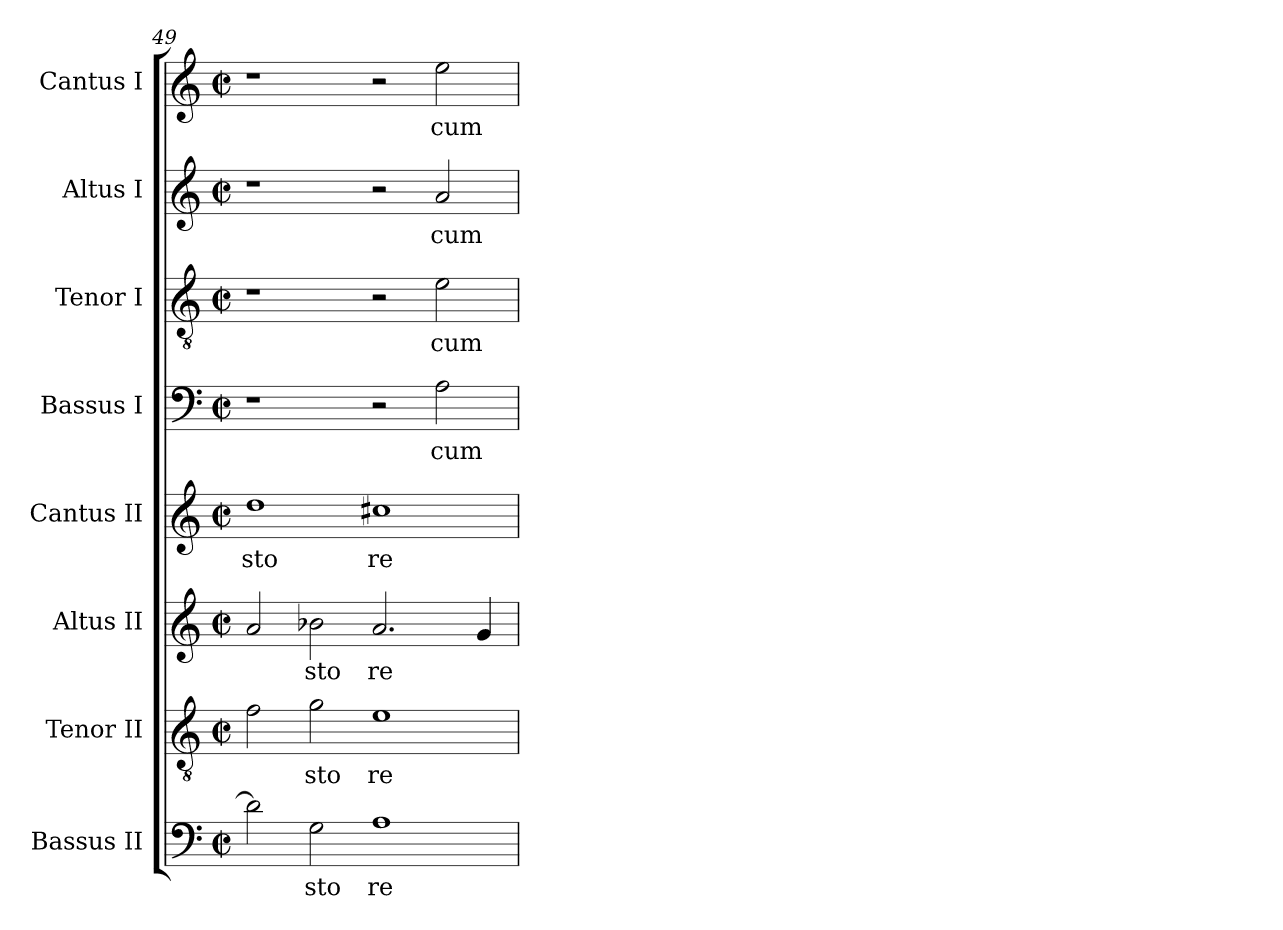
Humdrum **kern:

**kern	**text	**kern	**text	**kern	**text	**kern	**text	**kern	**text	**kern	**text	**kern	**text	**kern	**text
*part8	*part8	*part7	*part7	*part6	*part6	*part5	*part5	*part4	*part4	*part3	*part3	*part2	*part2	*part1	*part1
*staff8	*staff8	*staff7	*staff7	*staff6	*staff6	*staff5	*staff5	*staff4	*staff4	*staff3	*staff3	*staff2	*staff2	*staff1	*staff1
*I"Bassus II	*	*I"Tenor II	*	*I"Altus II	*	*I"Cantus II	*	*I"Bassus I	*	*I"Tenor I	*	*I"Altus I	*	*I"Cantus I	*
*clefF4	*	*clefGv2	*	*clefG2	*	*clefG2	*	*clefF4	*	*clefGv2	*	*clefG2	*	*clefG2	*
*	*	*	*	*	*	*	*	*	*	*	*	*k[]	*	*	*
*	*	*	*	*	*	*	*	*	*	*	*	*C:	*	*	*
*M2/2	*	*M2/2	*	*M2/2	*	*M2/2	*	*M2/2	*	*M2/2	*	*M2/2	*	*M2/2	*
*met(c|)	*	*met(c|)	*	*met(c|)	*	*met(c|)	*	*met(c|)	*	*met(c|)	*	*met(c|)	*	*met(c|)	*
=49	=49	=49	=49	=49	=49	=49	=49	=49	=49	=49	=49	=49	=49	=49	=49
!	!	!	!	!	!	!	!LO:LY:b:cj	!	!	!	!	!	!	!	!
2d\]	.	2f\	.	2a/	.	1dd	-sto	1r	.	1r	.	1r	.	1r	.
!	!LO:LY:b:cj	!	!LO:LY:b:cj	!	!LO:LY:b:cj	!	!	!	!	!	!	!	!	!	!
2G\	sto	2g\	sto	2b-\	sto	.	.	.	.	.	.	.	.	.	.
!	!LO:LY:b:cj	!	!LO:LY:b:cj	!	!LO:LY:b:cj	!	!LO:LY:b:cj	!	!	!	!	!	!	!	!
1A	re	1e	re	2.a/	re	1cc#X	re-	2r	.	2r	.	2r	.	2r	.
!	!	!	!	!	!	!	!	!	!LO:LY:b	!	!LO:LY:b:cj	!	!LO:LY:b	!	!LO:LY:b:cj
.	.	.	.	.	.	.	.	2A\	cum	2e\	cum	2a/	cum	2ee\	cum
.	.	.	.	4g/	.	.	.	.	.	.	.	.	.	.	.
=	=	=	=	=	=	=	=	=	=	=	=	=	=	=	=
*-	*-	*-	*-	*-	*-	*-	*-	*-	*-	*-	*-	*-	*-	*-	*-
